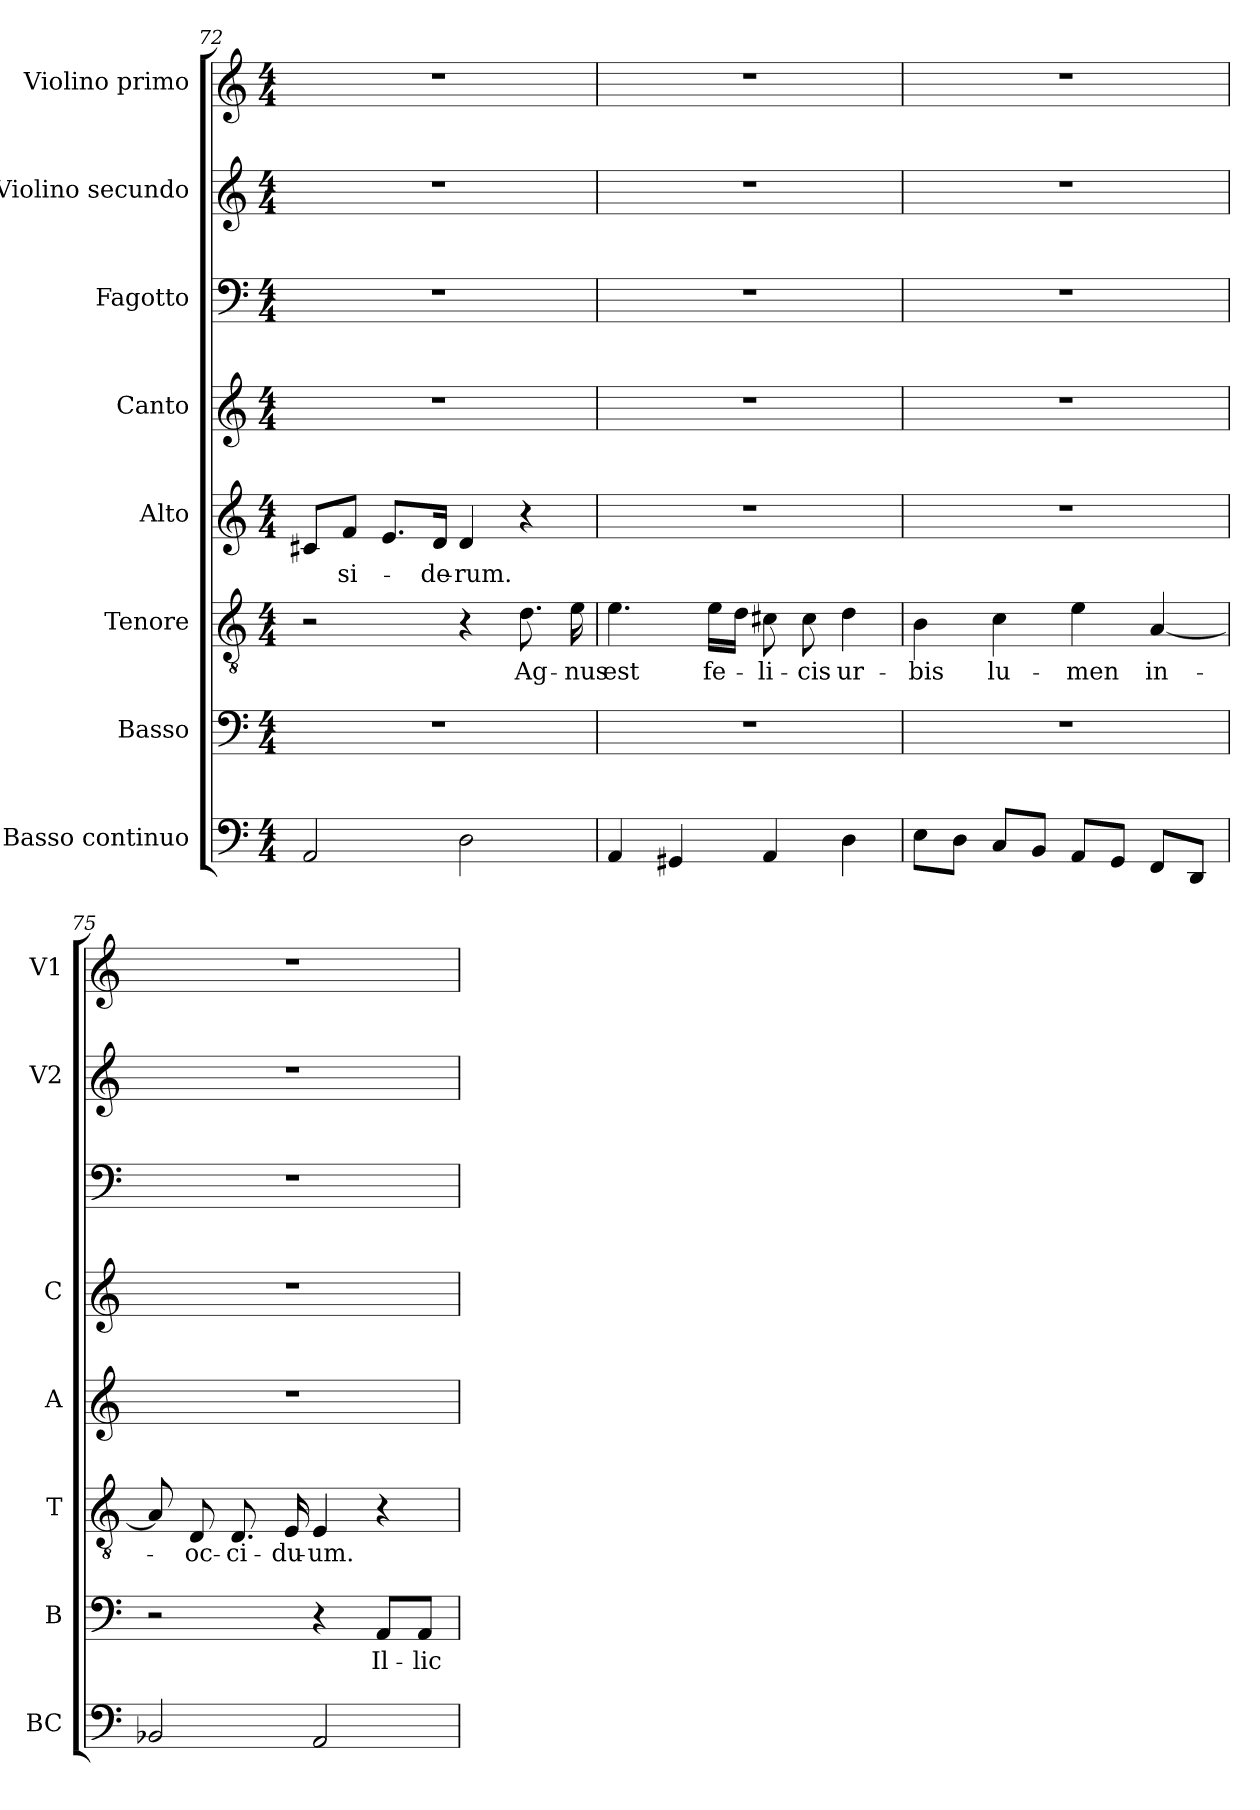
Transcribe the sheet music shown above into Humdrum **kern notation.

**kern	**kern	**text	**kern	**text	**kern	**text	**kern	**kern	**kern	**kern
*part8	*part7	*part7	*part6	*part6	*part5	*part5	*part4	*part3	*part2	*part1
*staff8	*staff7	*staff7	*staff6	*staff6	*staff5	*staff5	*staff4	*staff3	*staff2	*staff1
*I"Basso continuo	*I"Basso	*	*I"Tenore	*	*I"Alto	*	*I"Canto	*I"Fagotto	*I"Violino secundo	*I"Violino primo
*I'BC	*I'B	*	*I'T	*	*I'A	*	*I'C	*	*I'V2	*I'V1
!!LO:PB:g=z
*clefF4	*clefF4	*	*clefGv2	*	*clefG2	*	*clefG2	*clefF4	*clefG2	*clefG2
*k[]	*k[]	*	*k[]	*	*k[]	*	*k[]	*k[]	*k[]	*k[]
*C:	*C:	*	*C:	*	*C:	*	*C:	*C:	*C:	*C:
*M4/4	*M4/4	*	*M4/4	*	*M4/4	*	*M4/4	*M4/4	*M4/4	*M4/4
=72	=72	=72	=72	=72	=72	=72	=72	=72	=72	=72
2AA/	1r	.	2r	.	8c#X/L	.	1r	1r	1r	1r
!	!	!	!	!	!	!LO:LY:b	!	!	!	!
.	.	.	.	.	8f/J	si-	.	.	.	.
.	.	.	.	.	8.e/L	.	.	.	.	.
!	!	!	!	!	!	!LO:LY:b	!	!	!	!
.	.	.	.	.	16d/Jk	-de-	.	.	.	.
!	!	!	!	!	!	!LO:LY:b	!	!	!	!
2D\	.	.	4r	.	4d/	-rum.	.	.	.	.
!	!	!	!	!LO:LY:b	!	!	!	!	!	!
.	.	.	8.d\	Ag-	4r	.	.	.	.	.
!	!	!	!	!LO:LY:b	!	!	!	!	!	!
.	.	.	16e\	-nus	.	.	.	.	.	.
=73	=73	=73	=73	=73	=73	=73	=73	=73	=73	=73
!	!	!	!	!LO:LY:b	!	!	!	!	!	!
4AA/	1r	.	4.e\	est	1r	.	1r	1r	1r	1r
4GG#X/	.	.	.	.	.	.	.	.	.	.
!	!	!	!	!LO:LY:b	!	!	!	!	!	!
.	.	.	16e\LL	fe-	.	.	.	.	.	.
.	.	.	16d\JJ	.	.	.	.	.	.	.
!	!	!	!	!LO:LY:b	!	!	!	!	!	!
4AA/	.	.	8c#X\	-li-	.	.	.	.	.	.
!	!	!	!	!LO:LY:b	!	!	!	!	!	!
.	.	.	8c#\	-cis	.	.	.	.	.	.
!	!	!	!	!LO:LY:b	!	!	!	!	!	!
4D\	.	.	4d\	ur-	.	.	.	.	.	.
=74	=74	=74	=74	=74	=74	=74	=74	=74	=74	=74
!	!	!	!	!LO:LY:b	!	!	!	!	!	!
8E\L	1r	.	4B\	-bis	1r	.	1r	1r	1r	1r
8D\J	.	.	.	.	.	.	.	.	.	.
!	!	!	!	!LO:LY:b	!	!	!	!	!	!
8C/L	.	.	4c\	lu-	.	.	.	.	.	.
8BB/J	.	.	.	.	.	.	.	.	.	.
!	!	!	!	!LO:LY:b	!	!	!	!	!	!
8AA/L	.	.	4e\	-men	.	.	.	.	.	.
8GG/J	.	.	.	.	.	.	.	.	.	.
!	!	!	!	!LO:LY:b	!	!	!	!	!	!
8FF/L	.	.	[4A/	in-	.	.	.	.	.	.
8DD/J	.	.	.	.	.	.	.	.	.	.
=75	=75	=75	=75	=75	=75	=75	=75	=75	=75	=75
2BB-X/	2r	.	8A/]	.	1r	.	1r	1r	1r	1r
!	!	!	!	!LO:LY:b	!	!	!	!	!	!
.	.	.	8D/	-oc-	.	.	.	.	.	.
!	!	!	!	!LO:LY:b	!	!	!	!	!	!
.	.	.	8.D/	-ci-	.	.	.	.	.	.
!	!	!	!	!LO:LY:b	!	!	!	!	!	!
.	.	.	16E/	-du-	.	.	.	.	.	.
!	!	!	!	!LO:LY:b	!	!	!	!	!	!
2AA/	4r	.	4E/	-um.	.	.	.	.	.	.
!	!	!LO:LY:b	!	!	!	!	!	!	!	!
.	8AA/L	Il-	4r	.	.	.	.	.	.	.
!	!	!LO:LY:b	!	!	!	!	!	!	!	!
.	8AA/J	-lic	.	.	.	.	.	.	.	.
=	=	=	=	=	=	=	=	=	=	=
*-	*-	*-	*-	*-	*-	*-	*-	*-	*-	*-
